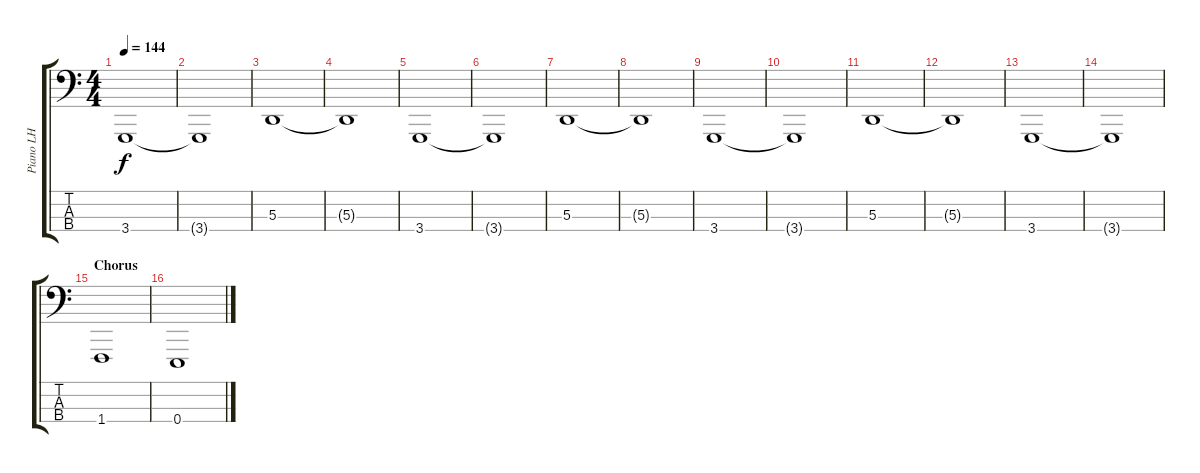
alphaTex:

\track ("Piano LH" "Piano LH") {instrument brightacousticpiano}
\staff {score tabs}
\tuning (G2 D2 A1 E1) {hide}
\ts (4 4)
\tempo 144
\clef f4
\ks c
3.4.1{dy f} |
3.4{t}.1 |
5.3.1 |
5.3{t}.1 |
3.4.1 |
3.4{t}.1 |
5.3.1 |
5.3{t}.1 |
3.4.1 |
3.4{t}.1 |
5.3.1 |
5.3{t}.1 |
3.4.1 |
3.4{t}.1 |
\section ("" "Chorus")
1.4.1 |
0.4.1
